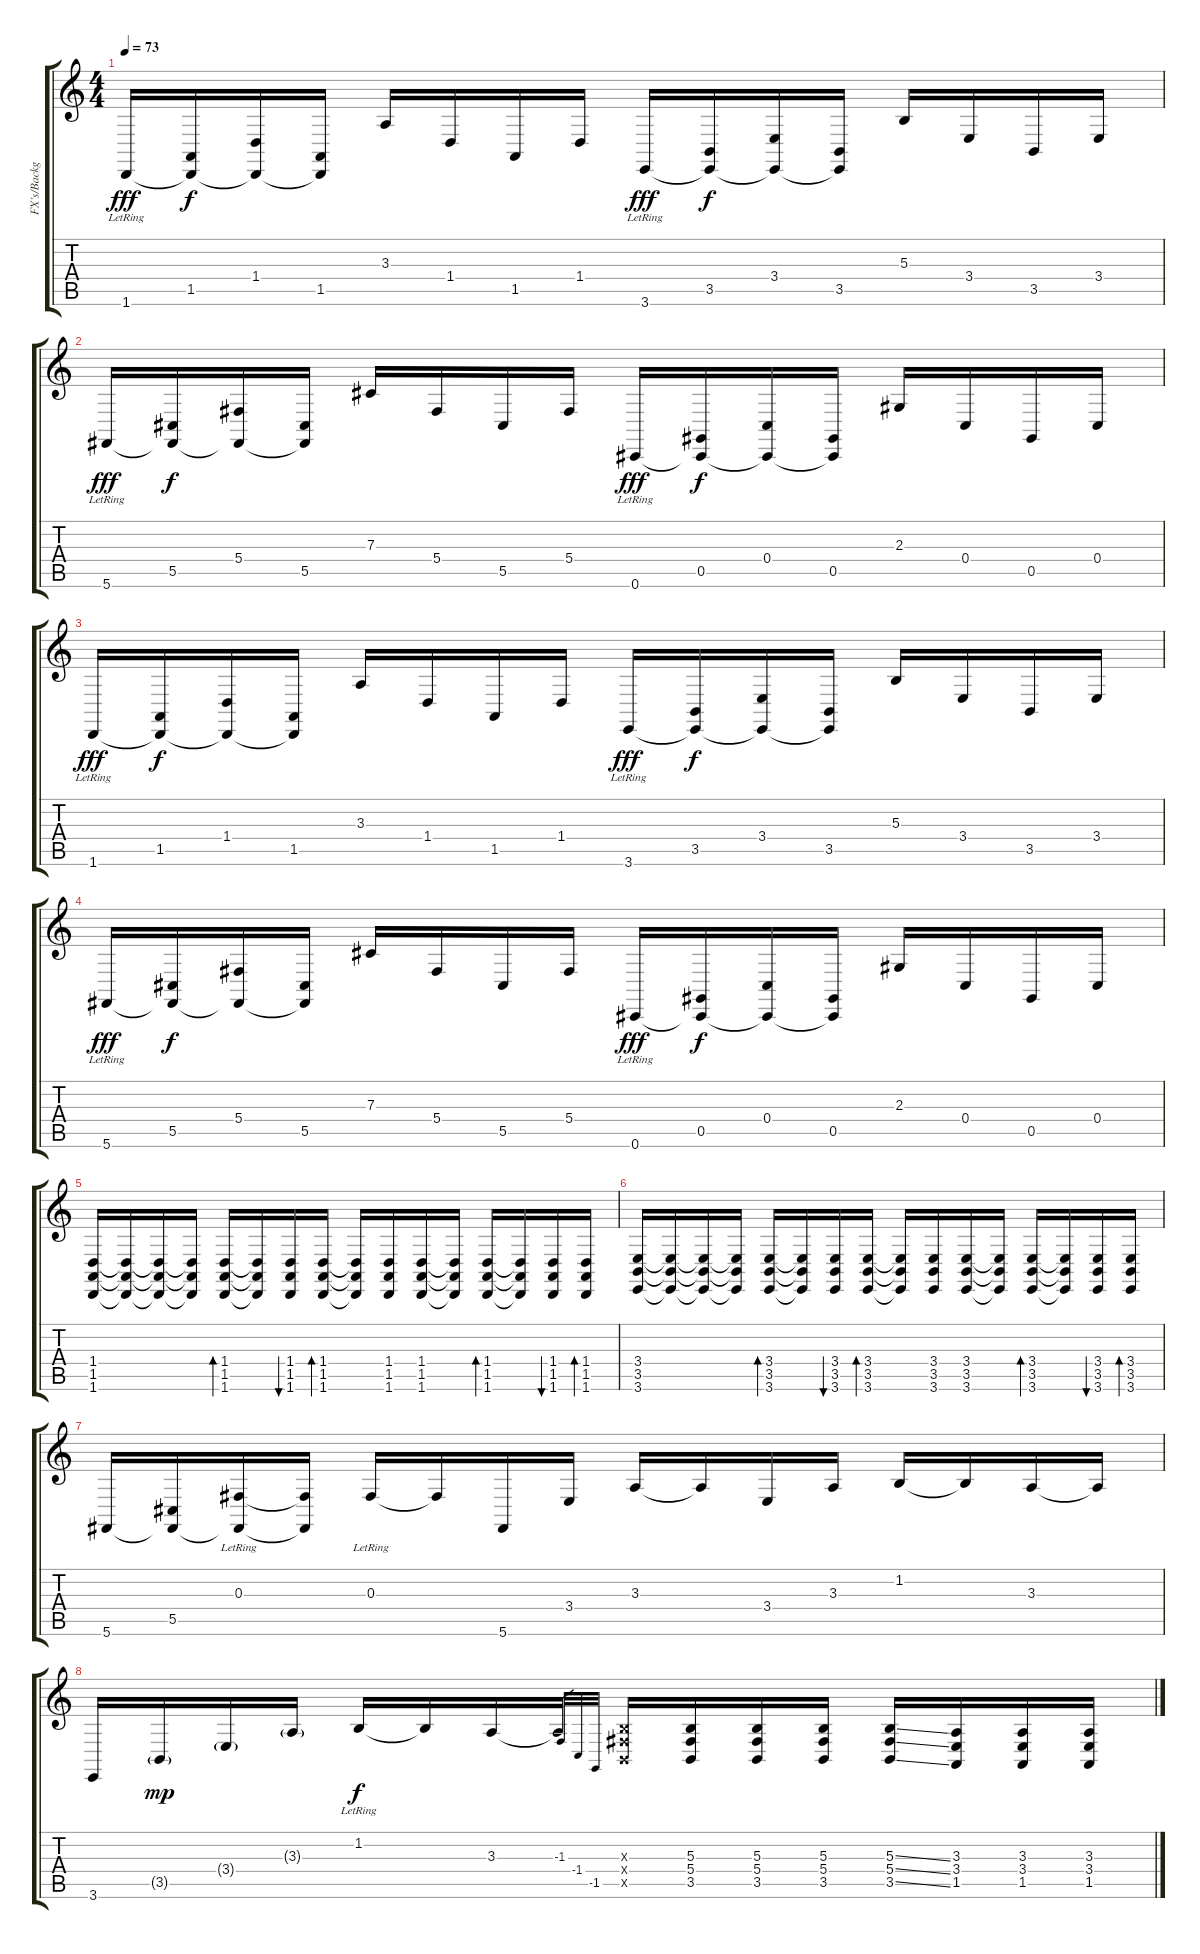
\track ("FX's/Background Guitar" "FX's/Backg") {instrument fx4atmosphere}
\staff {score tabs}
\tuning (Eb4 Bb3 Gb3 Db3 Ab2 Db2) {hide}
\ts (4 4)
\tempo 73
\clef g2
\ks c
1.6{lr}.16{dy fff} (1.5 1.6{t}).16{dy f} (1.4 1.6{t}).16 (1.5 1.6{t}).16 3.3.16 1.4.16 1.5.16 1.4.16 3.6{lr}.16{dy fff} (3.5 3.6{t}).16{dy f} (3.4 3.6{t}).16 (3.5 3.6{t}).16 5.3.16 3.4.16 3.5.16 3.4.16 |
5.6{lr}.16{dy fff} (5.5 5.6{t}).16{dy f} (5.4 5.6{t}).16 (5.5 5.6{t}).16 7.3.16 5.4.16 5.5.16 5.4.16 0.6{lr}.16{dy fff} (0.5 0.6{t}).16{dy f} (0.4 0.6{t}).16 (0.5 0.6{t}).16 2.3.16 0.4.16 0.5.16 0.4.16 |
1.6{lr}.16{dy fff} (1.5 1.6{t}).16{dy f} (1.4 1.6{t}).16 (1.5 1.6{t}).16 3.3.16 1.4.16 1.5.16 1.4.16 3.6{lr}.16{dy fff} (3.5 3.6{t}).16{dy f} (3.4 3.6{t}).16 (3.5 3.6{t}).16 5.3.16 3.4.16 3.5.16 3.4.16 |
5.6{lr}.16{dy fff} (5.5 5.6{t}).16{dy f} (5.4 5.6{t}).16 (5.5 5.6{t}).16 7.3.16 5.4.16 5.5.16 5.4.16 0.6{lr}.16{dy fff} (0.5 0.6{t}).16{dy f} (0.4 0.6{t}).16 (0.5 0.6{t}).16 2.3.16 0.4.16 0.5.16 0.4.16 |
(1.4 1.5 1.6).16{instrument acousticguitarsteel} (1.4{t} 1.5{t} 1.6{t}).16 (1.4{t} 1.5{t} 1.6{t}).16 (1.4{t} 1.5{t} 1.6{t}).16 (1.4 1.5 1.6).16{bd 240} (1.4{t} 1.5{t} 1.6{t}).16 (1.4 1.5 1.6).16{bu 240} (1.4 1.5 1.6).16{bd 240} (1.4{t} 1.5{t} 1.6{t}).16 (1.4 1.5 1.6).16 (1.4 1.5 1.6).16 (1.4{t} 1.5{t} 1.6{t}).16 (1.4 1.5 1.6).16{bd 240} (1.4{t} 1.5{t} 1.6{t}).16 (1.4 1.5 1.6).16{bu 240} (1.4 1.5 1.6).16{bd 240} |
(3.4 3.5 3.6).16 (3.4{t} 3.5{t} 3.6{t}).16 (3.4{t} 3.5{t} 3.6{t}).16 (3.4{t} 3.5{t} 3.6{t}).16 (3.4 3.5 3.6).16{bd 240} (3.4{t} 3.5{t} 3.6{t}).16 (3.4 3.5 3.6).16{bu 240} (3.4 3.5 3.6).16{bd 240} (3.4{t} 3.5{t} 3.6{t}).16 (3.4 3.5 3.6).16 (3.4 3.5 3.6).16 (3.4{t} 3.5{t} 3.6{t}).16 (3.4 3.5 3.6).16{bd 240} (3.4{t} 3.5{t} 3.6{t}).16 (3.4 3.5 3.6).16{bu 240} (3.4 3.5 3.6).16{bd 240} |
5.6.16{instrument fx4atmosphere} (5.5 5.6{t}).16 (0.3{lr} 5.6{t}).16 (0.3{t} 5.6{t}).16 0.3{lr}.16 0.3{t}.16 5.6.16 3.4.16 3.3.16 3.3{t}.16 3.4.16 3.3.16 1.2.16 1.2{t}.16 3.3.16 3.3{t}.16 |
3.6.16 3.5{g}.16{dy mp} 3.4{g}.16 3.3{g}.16 1.2{lr}.16{dy f} 1.2{t}.16 3.3.16 3.3{t}.16 -1.3.32{gr} -1.4.32{gr} -1.5.32{gr} (5.3{x} 5.4{x} 3.5{x}).16 (5.3 5.4 3.5).16 (5.3 5.4 3.5).16 (5.3 5.4 3.5).16 (5.3{ss} 5.4{ss} 3.5{ss}).16 (3.3 3.4 1.5).16 (3.3 3.4 1.5).16 (3.3 3.4 1.5).16
